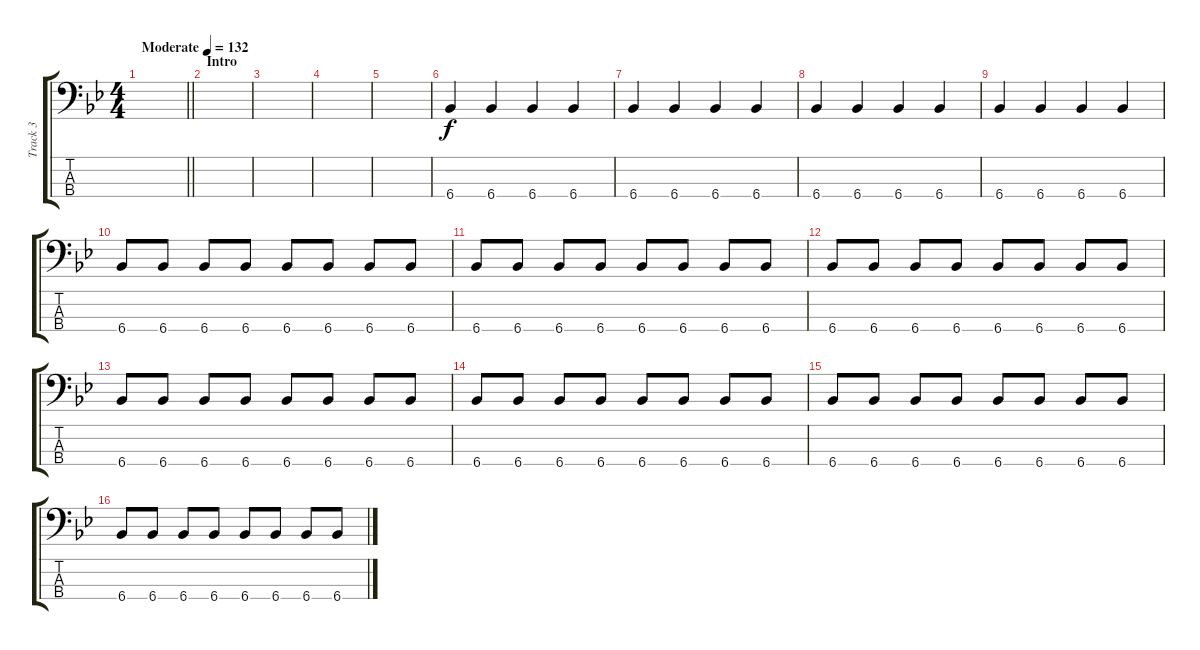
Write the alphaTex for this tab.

\track ("Track 3" "Track 3") {instrument electricbassfinger}
\staff {score tabs}
\tuning (G2 D2 A1 E1) {hide}
\ts (4 4)
\tempo (132 "Moderate")
\clef f4
\barLineRight lightlight
\ks bb
|
\section ("" "Intro")
|
|
|
|
6.4.4 6.4.4 6.4.4 6.4.4 |
6.4.4 6.4.4 6.4.4 6.4.4 |
6.4.4 6.4.4 6.4.4 6.4.4 |
6.4.4 6.4.4 6.4.4 6.4.4 |
6.4.8 6.4.8 6.4.8 6.4.8 6.4.8 6.4.8 6.4.8 6.4.8 |
6.4.8 6.4.8 6.4.8 6.4.8 6.4.8 6.4.8 6.4.8 6.4.8 |
6.4.8 6.4.8 6.4.8 6.4.8 6.4.8 6.4.8 6.4.8 6.4.8 |
6.4.8 6.4.8 6.4.8 6.4.8 6.4.8 6.4.8 6.4.8 6.4.8 |
6.4.8 6.4.8 6.4.8 6.4.8 6.4.8 6.4.8 6.4.8 6.4.8 |
6.4.8 6.4.8 6.4.8 6.4.8 6.4.8 6.4.8 6.4.8 6.4.8 |
6.4.8 6.4.8 6.4.8 6.4.8 6.4.8 6.4.8 6.4.8 6.4.8
